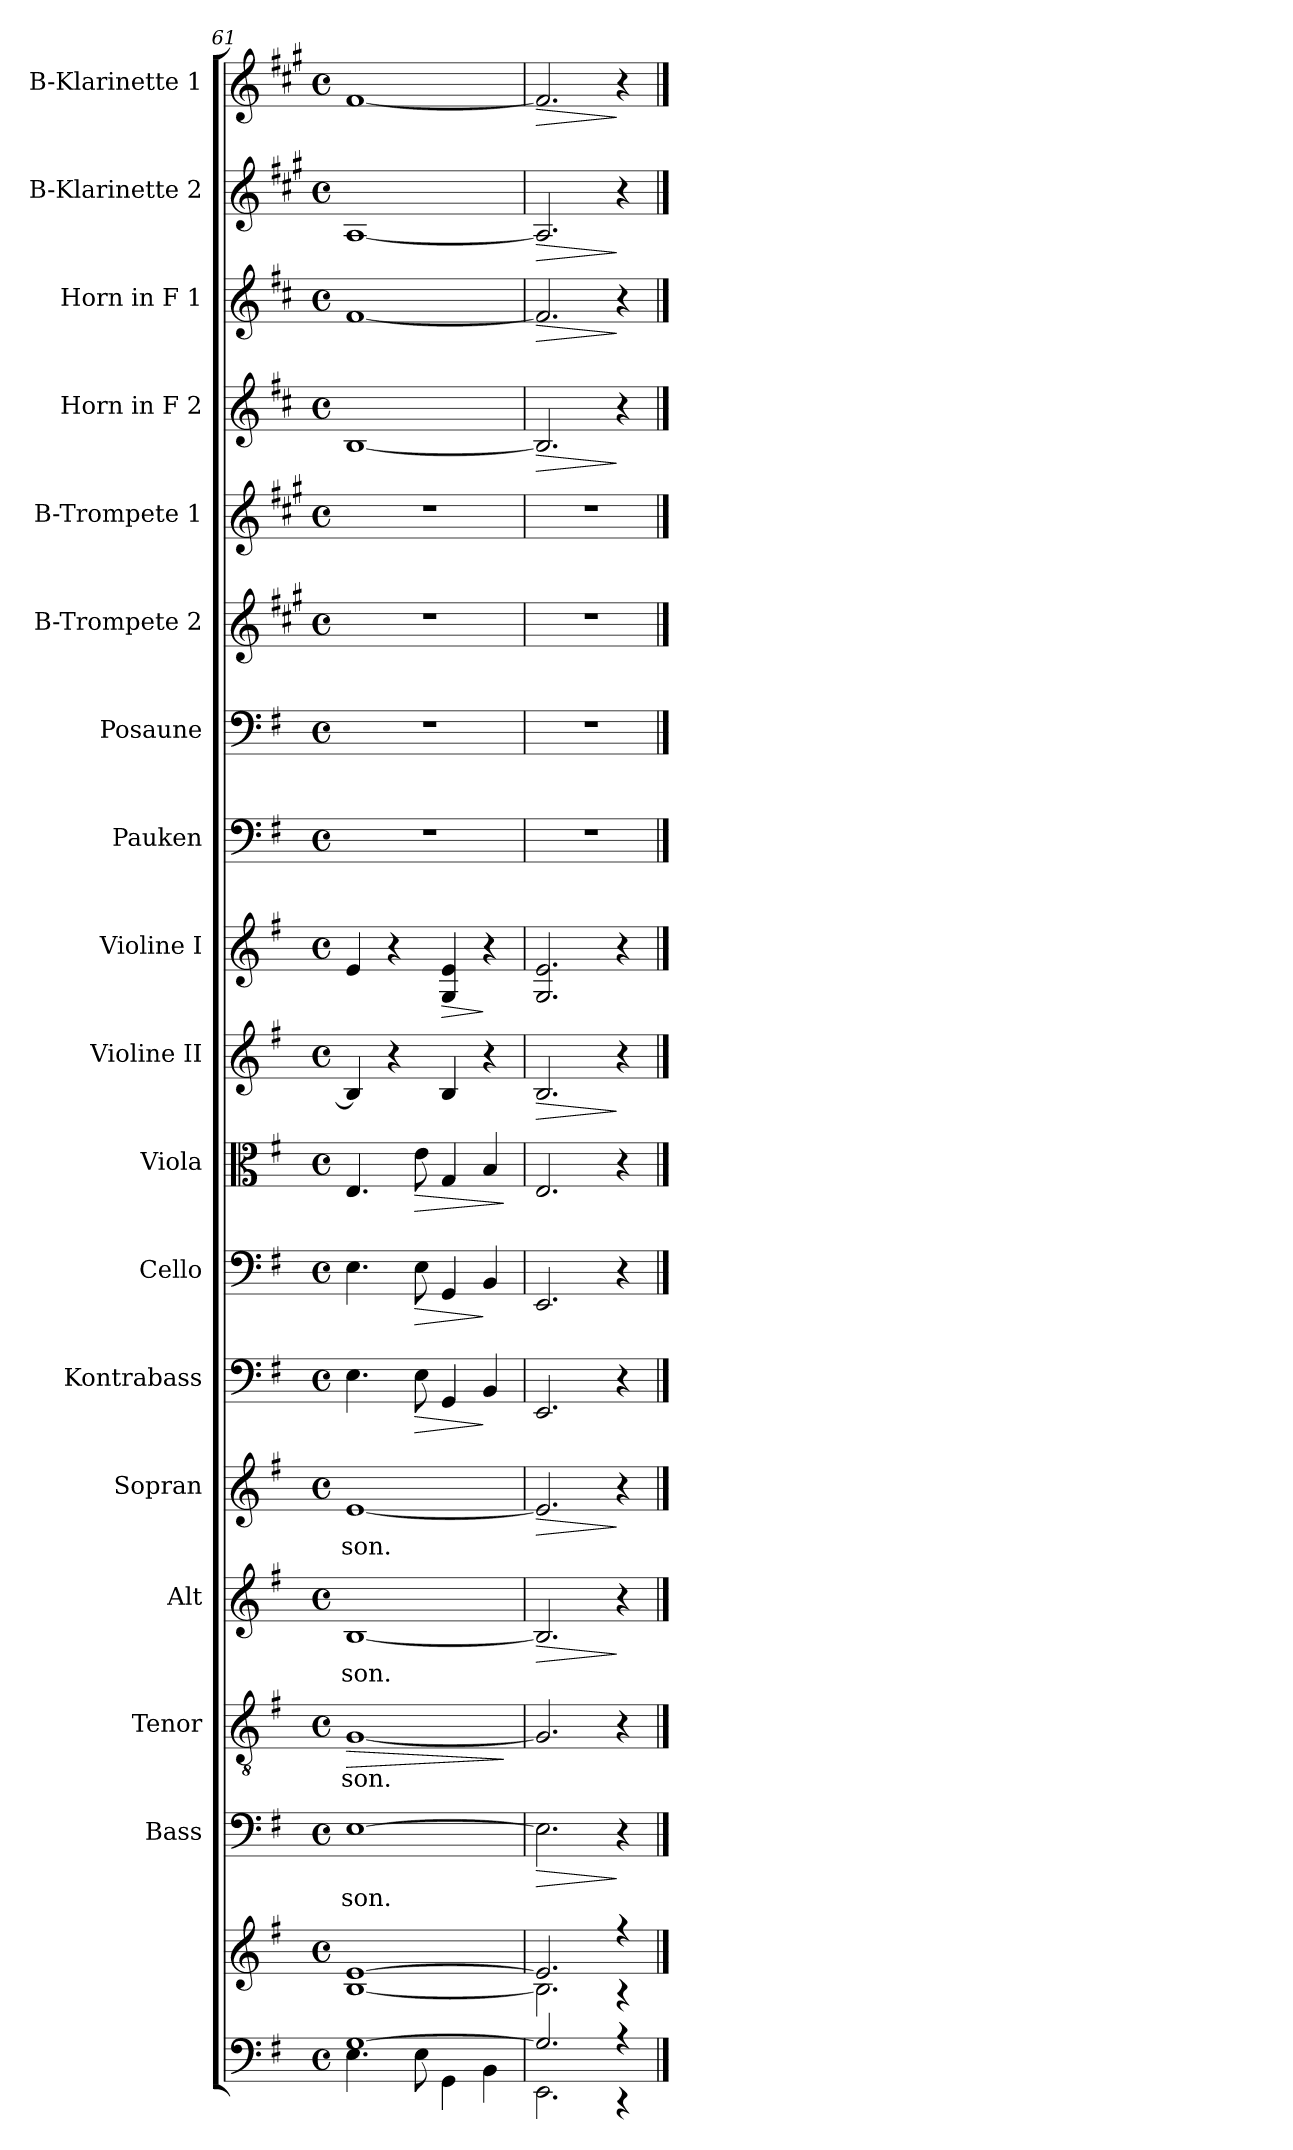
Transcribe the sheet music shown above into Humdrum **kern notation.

**kern	**kern	**kern	**text	**dynam	**kern	**text	**dynam	**kern	**text	**dynam	**kern	**text	**dynam	**kern	**dynam	**kern	**dynam	**kern	**dynam	**kern	**dynam	**kern	**dynam	**kern	**kern	**kern	**kern	**kern	**dynam	**kern	**dynam	**kern	**dynam	**kern	**dynam
*part18	*part18	*part17	*part17	*part17	*part16	*part16	*part16	*part15	*part15	*part15	*part14	*part14	*part14	*part13	*part13	*part12	*part12	*part11	*part11	*part10	*part10	*part9	*part9	*part8	*part7	*part6	*part5	*part4	*part4	*part3	*part3	*part2	*part2	*part1	*part1
*staff19	*staff18	*staff17	*staff17	*staff17	*staff16	*staff16	*staff16	*staff15	*staff15	*staff15	*staff14	*staff14	*staff14	*staff13	*staff13	*staff12	*staff12	*staff11	*staff11	*staff10	*staff10	*staff9	*staff9	*staff8	*staff7	*staff6	*staff5	*staff4	*staff4	*staff3	*staff3	*staff2	*staff2	*staff1	*staff1
*	*	*I"Bass	*	*	*I"Tenor	*	*	*I"Alt	*	*	*I"Sopran	*	*	*I"Kontrabass	*	*I"Cello	*	*I"Viola	*	*I"Violine II	*	*I"Violine I	*	*I"Pauken	*I"Posaune	*I"B-Trompete 2	*I"B-Trompete 1	*I"Horn in F 2	*	*I"Horn in F 1	*	*I"B-Klarinette 2	*	*I"B-Klarinette 1	*
*	*	*I'B.	*	*	*I'T.	*	*	*I'A.	*	*	*I'S.	*	*	*I'Kb.	*	*	*	*I'Vla.	*	*I'Vl. II	*	*I'Vl. I	*	*I'Pk.	*I'Pos.	*I'B Trp. 2	*I'B Trp. 1	*	*	*	*	*I'B Kl. 2	*	*I'B Kl. 1	*
*clefF4	*clefG2	*clefF4	*	*	*clefGv2	*	*	*clefG2	*	*	*clefG2	*	*	*clefF4	*	*clefF4	*	*clefC3	*	*clefG2	*	*clefG2	*	*clefF4	*clefF4	*clefG2	*clefG2	*clefG2	*	*clefG2	*	*clefG2	*	*clefG2	*
*	*	*	*	*	*	*	*	*	*	*	*	*	*	*ITrd7c12	*	*	*	*	*	*	*	*	*	*	*	*ITrd1c2	*ITrd1c2	*ITrd4c7	*	*ITrd4c7	*	*ITrd1c2	*	*ITrd1c2	*
*k[f#]	*k[f#]	*k[f#]	*	*	*k[f#]	*	*	*k[f#]	*	*	*k[f#]	*	*	*k[f#]	*	*k[f#]	*	*k[f#]	*	*k[f#]	*	*k[f#]	*	*k[f#]	*k[f#]	*k[f#]	*k[f#]	*k[f#]	*	*k[f#]	*	*k[f#]	*	*k[f#]	*
*G:	*G:	*G:	*	*	*G:	*	*	*G:	*	*	*G:	*	*	*G:	*	*G:	*	*G:	*	*G:	*	*G:	*	*G:	*G:	*G:	*G:	*G:	*	*G:	*	*G:	*	*G:	*
*M4/4	*M4/4	*M4/4	*	*	*M4/4	*	*	*M4/4	*	*	*M4/4	*	*	*M4/4	*	*M4/4	*	*M4/4	*	*M4/4	*	*M4/4	*	*M4/4	*M4/4	*M4/4	*M4/4	*M4/4	*	*M4/4	*	*M4/4	*	*M4/4	*
*met(c)	*met(c)	*met(c)	*	*	*met(c)	*	*	*met(c)	*	*	*met(c)	*	*	*met(c)	*	*met(c)	*	*met(c)	*	*met(c)	*	*met(c)	*	*met(c)	*met(c)	*met(c)	*met(c)	*met(c)	*	*met(c)	*	*met(c)	*	*met(c)	*
=61	=61	=61	=61	=61	=61	=61	=61	=61	=61	=61	=61	=61	=61	=61	=61	=61	=61	=61	=61	=61	=61	=61	=61	=61	=61	=61	=61	=61	=61	=61	=61	=61	=61	=61	=61
*^	*^	*	*	*	*	*	*	*	*	*	*	*	*	*	*	*	*	*	*	*	*	*	*	*	*	*	*	*	*	*	*	*	*	*	*
!	!	!	!	!	!LO:LY:b	!	!	!LO:LY:b	!LO:HP:b	!	!LO:LY:b	!	!	!LO:LY:b	!	!	!	!	!	!	!	!	!	!	!	!	!	!	!	!	!	!	!	!	!	!	!
[>1G	4.E\	[>1e	[<1B	[1E	-son.	.	[1G	-son.	>	[1B	-son.	.	[1e	-son.	.	4.EE\	.	4.E\	.	4.E/	.	4B/]	.	4e/	.	1r	1r	1r	1r	[1E	.	[1B	.	[1G	.	[1e	.
.	.	.	.	.	.	.	.	.	.	.	.	.	.	.	.	.	.	.	.	.	.	4r	.	4r	.	.	.	.	.	.	.	.	.	.	.	.	.
!	!	!	!	!	!	!	!	!	!	!	!	!	!	!	!	!	!LO:HP:b	!	!LO:HP:b	!	!LO:HP:b	!	!	!	!	!	!	!	!	!	!	!	!	!	!	!	!
.	8E\	.	.	.	.	.	.	.	.	.	.	.	.	.	.	8EE\	>	8E\	>	8e\	>	.	.	.	.	.	.	.	.	.	.	.	.	.	.	.	.
!	!	!	!	!	!	!	!	!	!	!	!	!	!	!	!	!	!	!	!	!	!	!	!	!	!LO:HP:b	!	!	!	!	!	!	!	!	!	!	!	!
.	4GG\	.	.	.	.	.	.	.	.	.	.	.	.	.	.	4GGG/	.	4GG/	.	4G/	.	4B/	.	4G/ 4e/	>	.	.	.	.	.	.	.	.	.	.	.	.
.	4BB\	.	.	.	.	.	.	.	.	.	.	.	.	.	.	4BBB/	]	4BB/	]	4B/	.	4r	.	4r	]	.	.	.	.	.	.	.	.	.	.	.	.
*v	*v	*	*	*	*	*	*	*	*	*	*	*	*	*	*	*	*	*	*	*	*	*	*	*	*	*	*	*	*	*	*	*	*	*	*	*	*
*	*v	*v	*	*	*	*	*	*	*	*	*	*	*	*	*	*	*	*	*	*	*	*	*	*	*	*	*	*	*	*	*	*	*	*	*	*
.	.	.	.	.	.	.	]	.	.	.	.	.	.	.	.	.	.	.	]	.	.	.	.	.	.	.	.	.	.	.	.	.	.	.	.
=62	=62	=62	=62	=62	=62	=62	=62	=62	=62	=62	=62	=62	=62	=62	=62	=62	=62	=62	=62	=62	=62	=62	=62	=62	=62	=62	=62	=62	=62	=62	=62	=62	=62	=62	=62
*^	*^	*	*	*	*	*	*	*	*	*	*	*	*	*	*	*	*	*	*	*	*	*	*	*	*	*	*	*	*	*	*	*	*	*	*
!	!	!	!	!	!	!LO:HP:b	!	!	!	!	!	!LO:HP:b	!	!	!LO:HP:b	!	!	!	!	!	!	!	!LO:HP:b	!	!	!	!	!	!	!	!LO:HP:b	!	!LO:HP:b	!	!LO:HP:b	!	!LO:HP:b
2.G/]	2.EE\	2.e/]	2.B\]	2.E\]	.	>	2.G/]	.	.	2.B/]	.	>	2.e/]	.	>	2.EEE/	.	2.EE/	.	2.E/	.	2.B/	>	2.G/ 2.e/	.	1r	1r	1r	1r	2.E/]	>	2.B/]	>	2.G/]	>	2.e/]	>
4r	4r	4r	4r	4r	.	]	4r	.	.	4r	.	]	4r	.	]	4r	.	4r	.	4r	.	4r	]	4r	.	.	.	.	.	4r	]	4r	]	4r	]	4r	]
*v	*v	*	*	*	*	*	*	*	*	*	*	*	*	*	*	*	*	*	*	*	*	*	*	*	*	*	*	*	*	*	*	*	*	*	*	*	*
*	*v	*v	*	*	*	*	*	*	*	*	*	*	*	*	*	*	*	*	*	*	*	*	*	*	*	*	*	*	*	*	*	*	*	*	*	*
==	==	==	==	==	==	==	==	==	==	==	==	==	==	==	==	==	==	==	==	==	==	==	==	==	==	==	==	==	==	==	==	==	==	==	==
*-	*-	*-	*-	*-	*-	*-	*-	*-	*-	*-	*-	*-	*-	*-	*-	*-	*-	*-	*-	*-	*-	*-	*-	*-	*-	*-	*-	*-	*-	*-	*-	*-	*-	*-	*-
